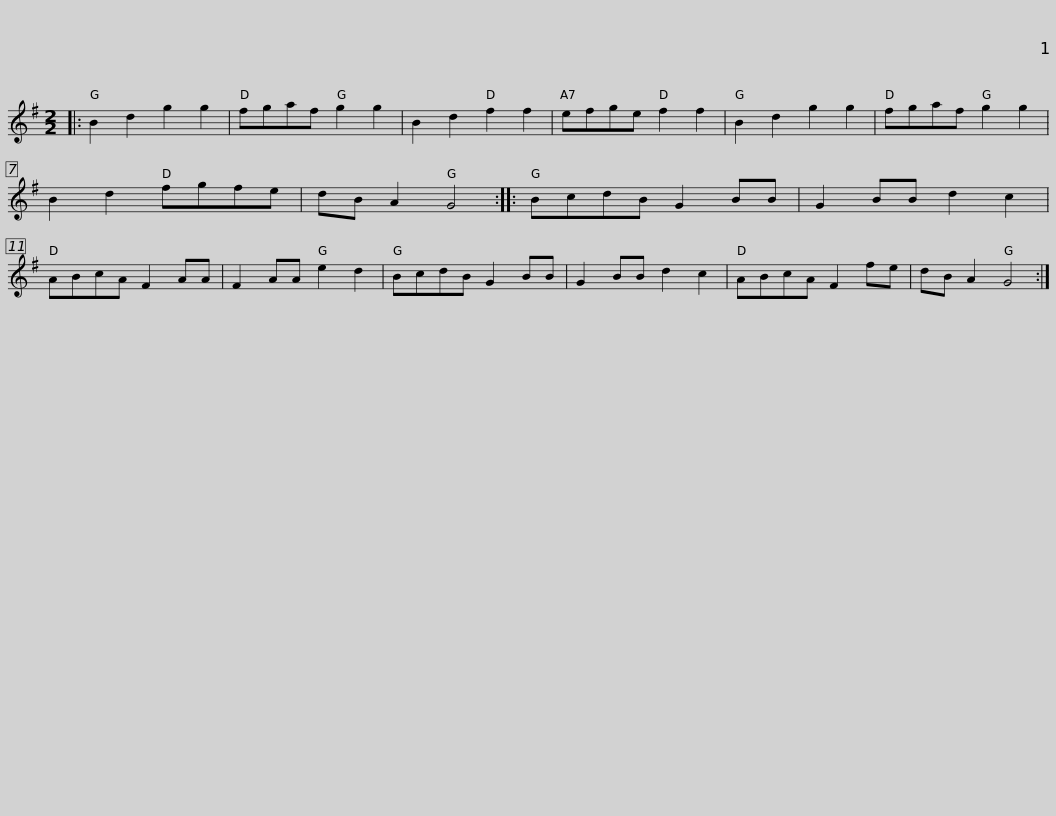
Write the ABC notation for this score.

X:1
L:1/8
M:2/2
I:linebreak $
K:G
V:1 treble
V:1
|: B2 d2 g2 g2 | fgaf g2 g2 | B2 d2 f2 f2 | efge f2 f2 | B2 d2 g2 g2 | %5
 fgaf g2 g2 | B2 d2 fgfe | dB A2 G4 ::$ BcdB G2 BB | G2 BB d2 c2 | %10
 ABcA F2 AA | F2 AA e2 d2 | BcdB G2 BB | G2 BB d2 c2 | ABcA F2 fe |$ %15
 dB A2 G4 :| %16
